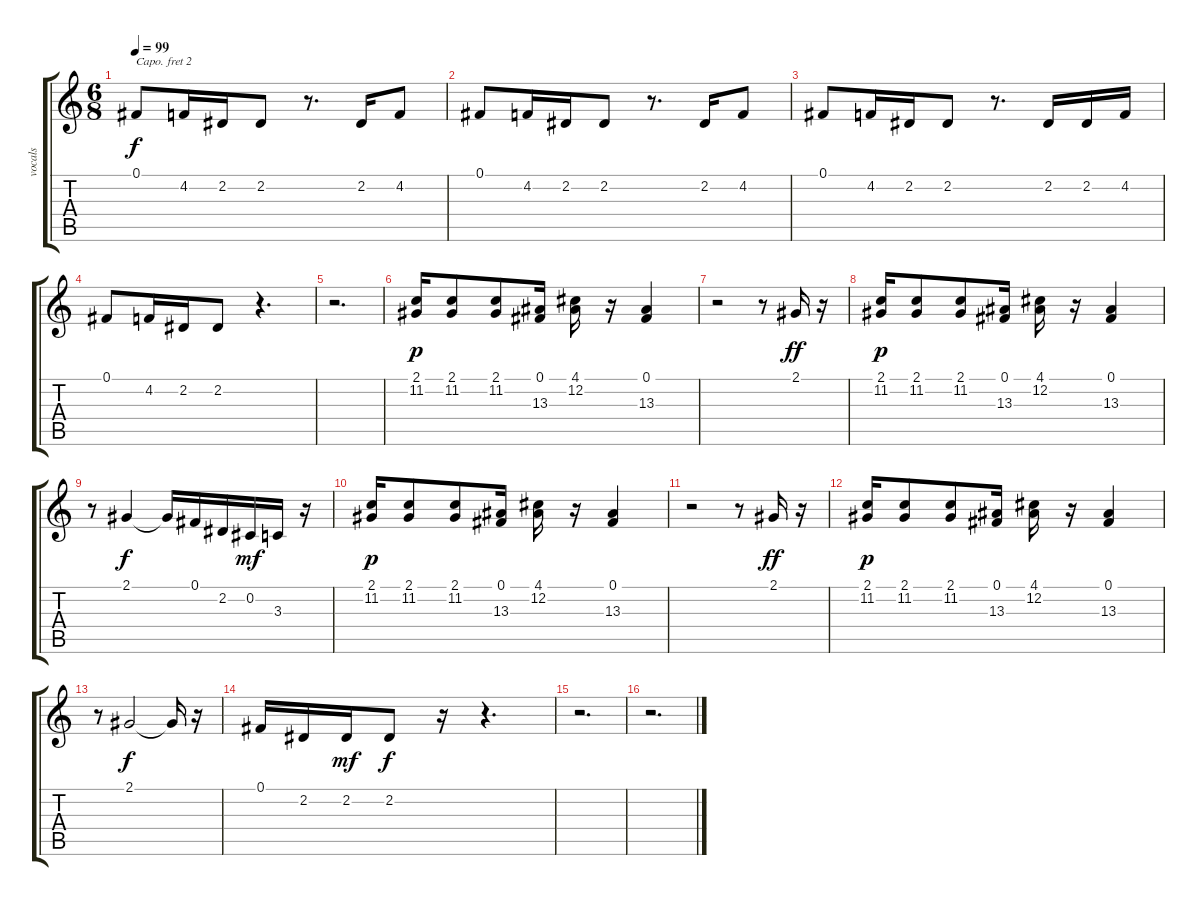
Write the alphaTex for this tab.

\track ("vocals" "vocals") {instrument flute}
\staff {score tabs}
\capo 2
\tuning (E4 B3 G3 D3 A2 E2) {hide}
\ts (6 8)
\tempo 99
\clef g2
\ks c
0.1.8{dy f} 4.2.16 2.2.16 2.2.8 r.8{d} 2.2.16 4.2.8 |
0.1.8 4.2.16 2.2.16 2.2.8 r.8{d} 2.2.16 4.2.8 |
0.1.8 4.2.16 2.2.16 2.2.8 r.8{d} 2.2.16 2.2.16 4.2.16 |
0.1.8 4.2.16 2.2.16 2.2.8 r.4{d} |
r.2{d} |
(2.1 11.2).16{dy p} (2.1 11.2).8 (2.1 11.2).8 (0.1 13.3).16 (4.1 12.2).16 r.16 (0.1 13.3).4 |
r.2 r.8 2.1.16{dy ff} r.16 |
(2.1 11.2).16{dy p} (2.1 11.2).8 (2.1 11.2).8 (0.1 13.3).16 (4.1 12.2).16 r.16 (0.1 13.3).4 |
r.8 2.1.4{dy f} 2.1{t}.16 0.1.16 2.2.16 0.2.16{dy mf} 3.3.16 r.16 |
(2.1 11.2).16{dy p} (2.1 11.2).8 (2.1 11.2).8 (0.1 13.3).16 (4.1 12.2).16 r.16 (0.1 13.3).4 |
r.2 r.8 2.1.16{dy ff} r.16 |
(2.1 11.2).16{dy p} (2.1 11.2).8 (2.1 11.2).8 (0.1 13.3).16 (4.1 12.2).16 r.16 (0.1 13.3).4 |
r.8 2.1.2{dy f} 2.1{t}.16 r.16 |
0.1.16 2.2.16 2.2.16{dy mf} 2.2.8{dy f} r.16 r.4{d} |
r.2{d} |
r.2{d}
